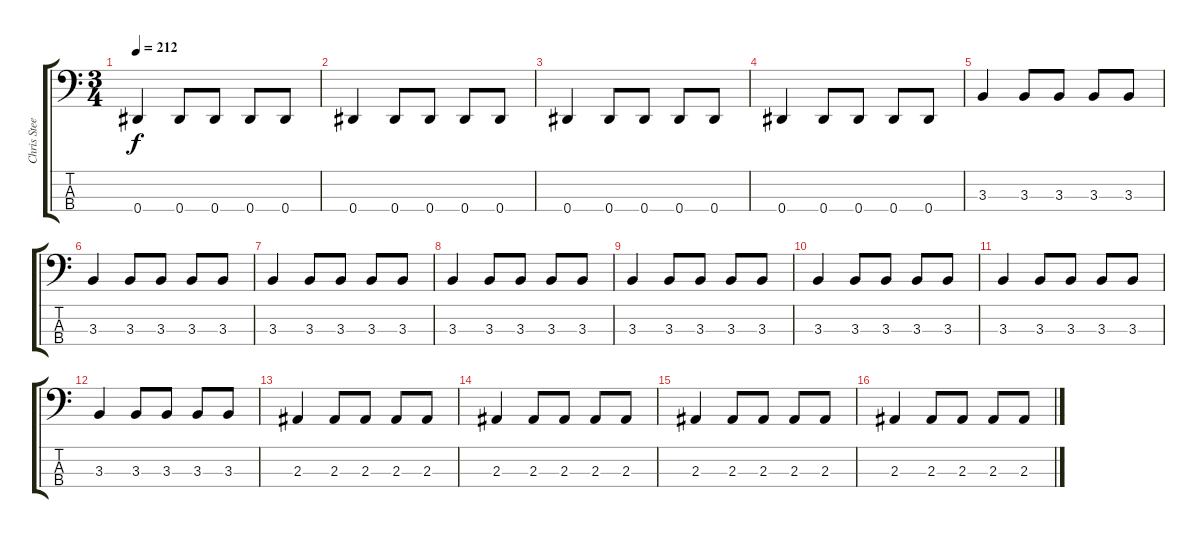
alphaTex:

\track ("Chris Steele" "Chris Stee") {instrument electricbasspick}
\staff {score tabs}
\tuning (Gb2 Db2 Ab1 Eb1) {hide}
\ts (3 4)
\tempo 212
\clef f4
\ks c
0.4.4{dy f} 0.4.8 0.4.8 0.4.8 0.4.8 |
0.4.4 0.4.8 0.4.8 0.4.8 0.4.8 |
0.4.4 0.4.8 0.4.8 0.4.8 0.4.8 |
0.4.4 0.4.8 0.4.8 0.4.8 0.4.8 |
3.3.4 3.3.8 3.3.8 3.3.8 3.3.8 |
3.3.4 3.3.8 3.3.8 3.3.8 3.3.8 |
3.3.4 3.3.8 3.3.8 3.3.8 3.3.8 |
3.3.4 3.3.8 3.3.8 3.3.8 3.3.8 |
3.3.4 3.3.8 3.3.8 3.3.8 3.3.8 |
3.3.4 3.3.8 3.3.8 3.3.8 3.3.8 |
3.3.4 3.3.8 3.3.8 3.3.8 3.3.8 |
3.3.4 3.3.8 3.3.8 3.3.8 3.3.8 |
2.3.4 2.3.8 2.3.8 2.3.8 2.3.8 |
2.3.4 2.3.8 2.3.8 2.3.8 2.3.8 |
2.3.4 2.3.8 2.3.8 2.3.8 2.3.8 |
2.3.4 2.3.8 2.3.8 2.3.8 2.3.8
